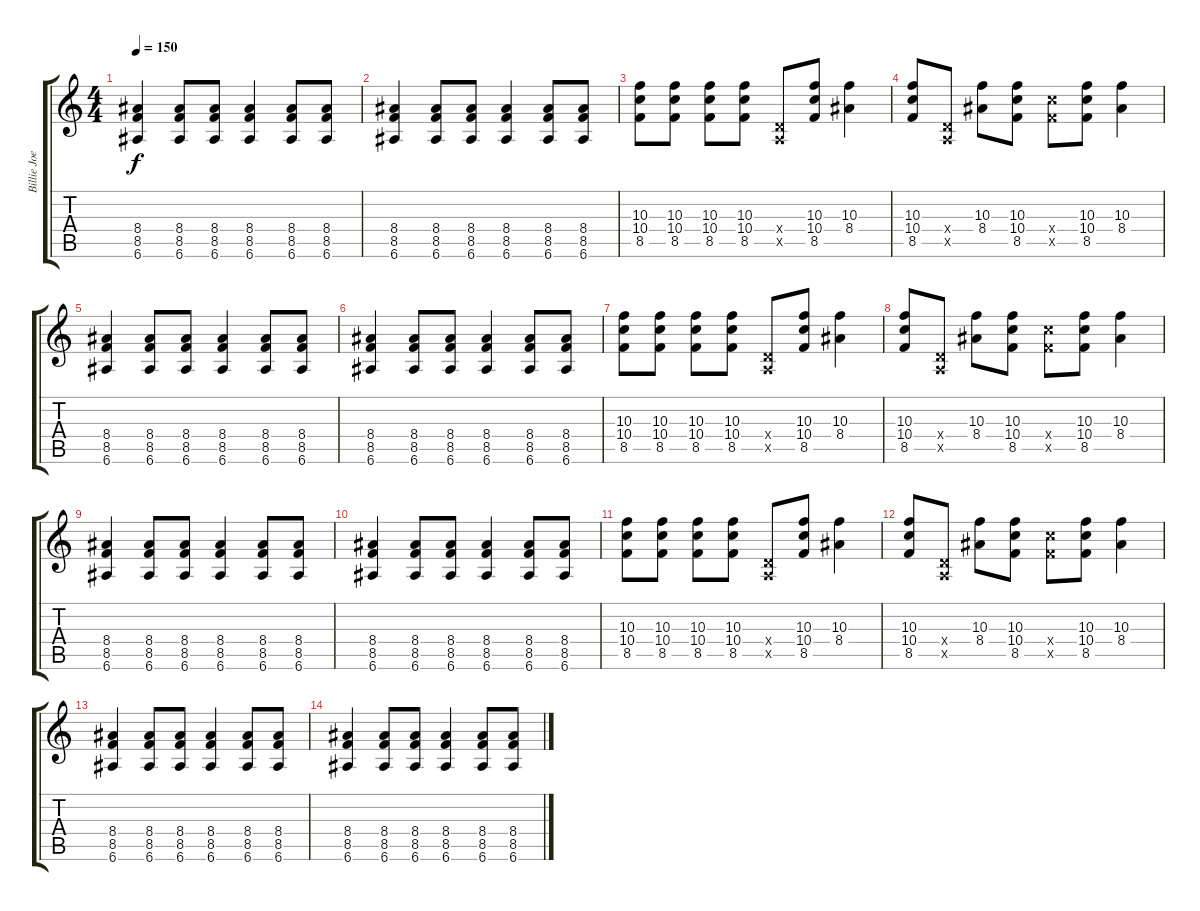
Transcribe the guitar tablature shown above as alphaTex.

\track ("Billie Joe Extra Guitar" "Billie Joe") {instrument distortionguitar}
\staff {score tabs}
\tuning (E4 B3 G3 D3 A2 E2) {hide}
\ts (4 4)
\tempo 150
\clef g2
\ks c
(8.4 8.5 6.6).4{dy f} (8.4 8.5 6.6).8 (8.4 8.5 6.6).8 (8.4 8.5 6.6).4 (8.4 8.5 6.6).8 (8.4 8.5 6.6).8 |
(8.4 8.5 6.6).4 (8.4 8.5 6.6).8 (8.4 8.5 6.6).8 (8.4 8.5 6.6).4 (8.4 8.5 6.6).8 (8.4 8.5 6.6).8 |
(10.3 10.4 8.5).8 (10.3 10.4 8.5).8 (10.3 10.4 8.5).8 (10.3 10.4 8.5).8 (0.4{x} 0.5{x}).8 (10.3 10.4 8.5).8 (10.3 8.4).4 |
(10.3 10.4 8.5).8 (0.4{x} 0.5{x}).8 (10.3 8.4).8 (10.3 10.4 8.5).8 (10.4{x} 8.5{x}).8 (10.3 10.4 8.5).8 (10.3 8.4).4 |
(8.4 8.5 6.6).4 (8.4 8.5 6.6).8 (8.4 8.5 6.6).8 (8.4 8.5 6.6).4 (8.4 8.5 6.6).8 (8.4 8.5 6.6).8 |
(8.4 8.5 6.6).4 (8.4 8.5 6.6).8 (8.4 8.5 6.6).8 (8.4 8.5 6.6).4 (8.4 8.5 6.6).8 (8.4 8.5 6.6).8 |
(10.3 10.4 8.5).8 (10.3 10.4 8.5).8 (10.3 10.4 8.5).8 (10.3 10.4 8.5).8 (0.4{x} 0.5{x}).8 (10.3 10.4 8.5).8 (10.3 8.4).4 |
(10.3 10.4 8.5).8 (0.4{x} 0.5{x}).8 (10.3 8.4).8 (10.3 10.4 8.5).8 (10.4{x} 8.5{x}).8 (10.3 10.4 8.5).8 (10.3 8.4).4 |
(8.4 8.5 6.6).4 (8.4 8.5 6.6).8 (8.4 8.5 6.6).8 (8.4 8.5 6.6).4 (8.4 8.5 6.6).8 (8.4 8.5 6.6).8 |
(8.4 8.5 6.6).4 (8.4 8.5 6.6).8 (8.4 8.5 6.6).8 (8.4 8.5 6.6).4 (8.4 8.5 6.6).8 (8.4 8.5 6.6).8 |
(10.3 10.4 8.5).8 (10.3 10.4 8.5).8 (10.3 10.4 8.5).8 (10.3 10.4 8.5).8 (0.4{x} 0.5{x}).8 (10.3 10.4 8.5).8 (10.3 8.4).4 |
(10.3 10.4 8.5).8 (0.4{x} 0.5{x}).8 (10.3 8.4).8 (10.3 10.4 8.5).8 (10.4{x} 8.5{x}).8 (10.3 10.4 8.5).8 (10.3 8.4).4 |
(8.4 8.5 6.6).4 (8.4 8.5 6.6).8 (8.4 8.5 6.6).8 (8.4 8.5 6.6).4 (8.4 8.5 6.6).8 (8.4 8.5 6.6).8 |
(8.4 8.5 6.6).4 (8.4 8.5 6.6).8 (8.4 8.5 6.6).8 (8.4 8.5 6.6).4 (8.4 8.5 6.6).8 (8.4 8.5 6.6).8
